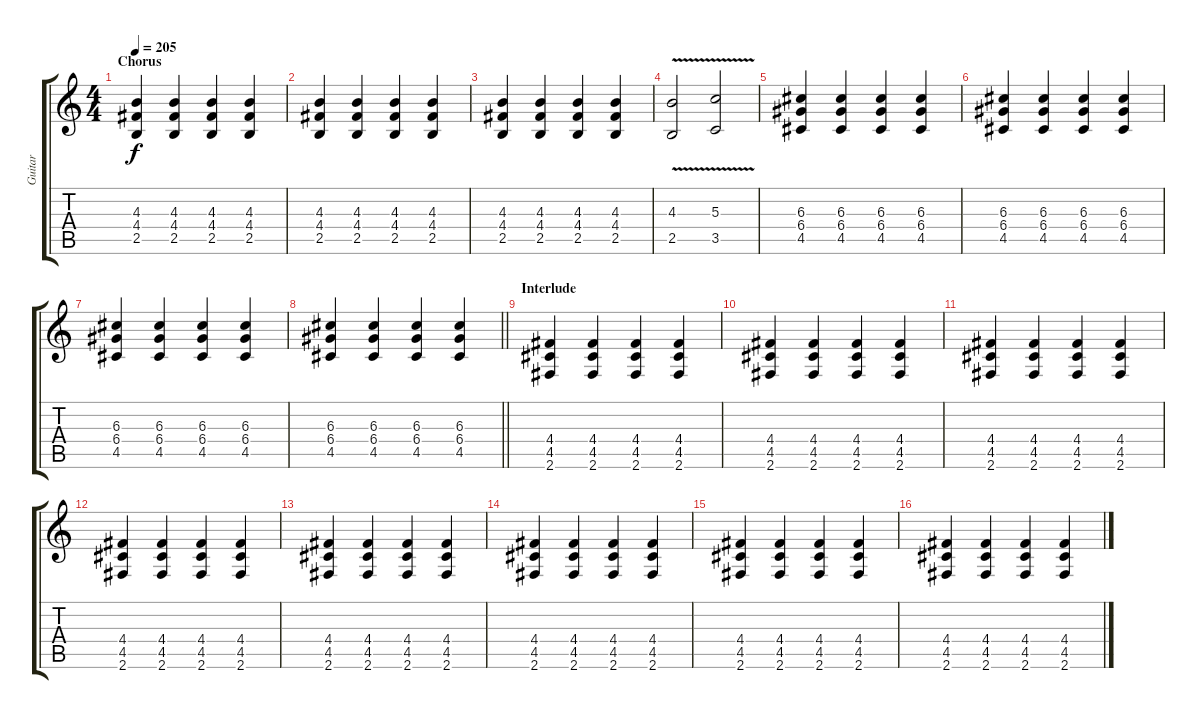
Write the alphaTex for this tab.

\track ("Guitar" "Guitar") {instrument distortionguitar}
\staff {score tabs}
\tuning (E4 B3 G3 D3 A2 E2) {hide}
\ts (4 4)
\section ("" "Chorus")
\tempo 205
\clef g2
\ks c
(4.3 4.4 2.5).4{dy f} (4.3 4.4 2.5).4 (4.3 4.4 2.5).4 (4.3 4.4 2.5).4 |
(4.3 4.4 2.5).4 (4.3 4.4 2.5).4 (4.3 4.4 2.5).4 (4.3 4.4 2.5).4 |
(4.3 4.4 2.5).4 (4.3 4.4 2.5).4 (4.3 4.4 2.5).4 (4.3 4.4 2.5).4 |
(4.3{v} 2.5{v}).2 (5.3{v} 3.5{v}).2 |
(6.3 6.4 4.5).4 (6.3 6.4 4.5).4 (6.3 6.4 4.5).4 (6.3 6.4 4.5).4 |
(6.3 6.4 4.5).4 (6.3 6.4 4.5).4 (6.3 6.4 4.5).4 (6.3 6.4 4.5).4 |
(6.3 6.4 4.5).4 (6.3 6.4 4.5).4 (6.3 6.4 4.5).4 (6.3 6.4 4.5).4 |
\barLineRight lightlight
(6.3 6.4 4.5).4 (6.3 6.4 4.5).4 (6.3 6.4 4.5).4 (6.3 6.4 4.5).4 |
\section ("" "Interlude")
(4.4 4.5 2.6).4 (4.4 4.5 2.6).4 (4.4 4.5 2.6).4 (4.4 4.5 2.6).4 |
(4.4 4.5 2.6).4 (4.4 4.5 2.6).4 (4.4 4.5 2.6).4 (4.4 4.5 2.6).4 |
(4.4 4.5 2.6).4 (4.4 4.5 2.6).4 (4.4 4.5 2.6).4 (4.4 4.5 2.6).4 |
(4.4 4.5 2.6).4 (4.4 4.5 2.6).4 (4.4 4.5 2.6).4 (4.4 4.5 2.6).4 |
(4.4 4.5 2.6).4 (4.4 4.5 2.6).4 (4.4 4.5 2.6).4 (4.4 4.5 2.6).4 |
(4.4 4.5 2.6).4 (4.4 4.5 2.6).4 (4.4 4.5 2.6).4 (4.4 4.5 2.6).4 |
(4.4 4.5 2.6).4 (4.4 4.5 2.6).4 (4.4 4.5 2.6).4 (4.4 4.5 2.6).4 |
(4.4 4.5 2.6).4 (4.4 4.5 2.6).4 (4.4 4.5 2.6).4 (4.4 4.5 2.6).4
